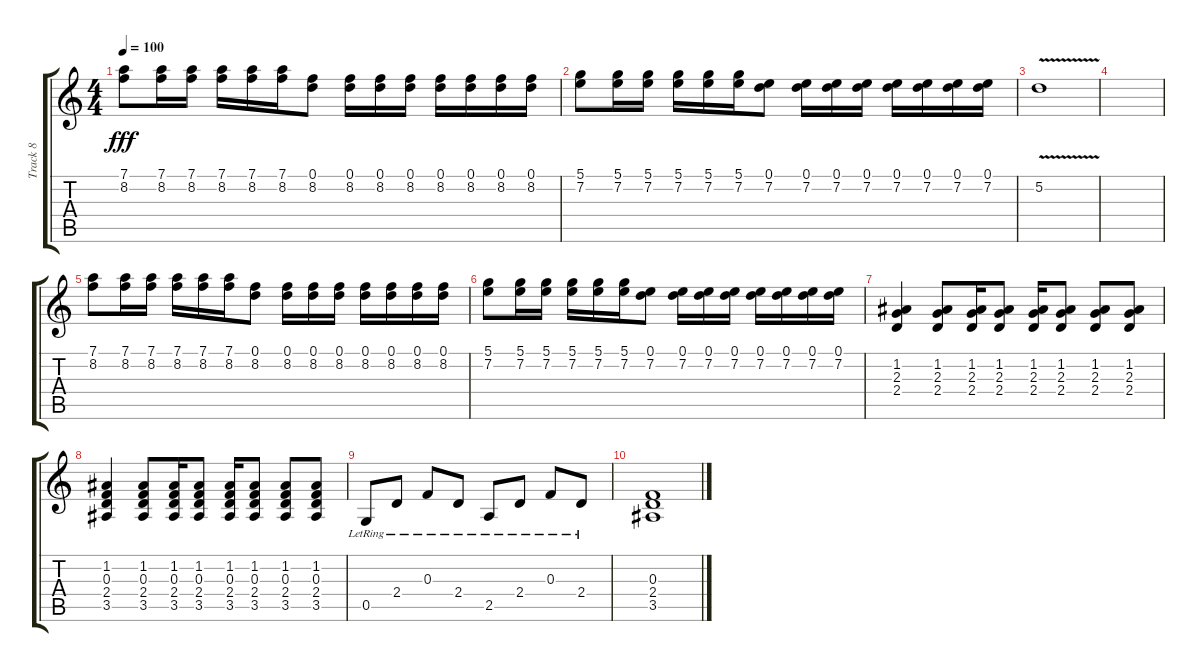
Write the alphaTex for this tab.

\track ("Track 8" "Track 8") {instrument electricguitarjazz}
\staff {score tabs}
\tuning (D4 A3 F3 C3 G2 C2) {hide}
\ts (4 4)
\tempo 100
\clef g2
\ks c
(7.1 8.2).8{dy fff} (7.1 8.2).16 (7.1 8.2).16 (7.1 8.2).16 (7.1 8.2).16 (7.1 8.2).16 (0.1 8.2).8 (0.1 8.2).16 (0.1 8.2).16 (0.1 8.2).16 (0.1 8.2).16 (0.1 8.2).16 (0.1 8.2).16 (0.1 8.2).16 |
(5.1 7.2).8 (5.1 7.2).16 (5.1 7.2).16 (5.1 7.2).16 (5.1 7.2).16 (5.1 7.2).16 (0.1 7.2).8 (0.1 7.2).16 (0.1 7.2).16 (0.1 7.2).16 (0.1 7.2).16 (0.1 7.2).16 (0.1 7.2).16 (0.1 7.2).16 |
5.2{v}.1 |
|
(7.1 8.2).8 (7.1 8.2).16 (7.1 8.2).16 (7.1 8.2).16 (7.1 8.2).16 (7.1 8.2).16 (0.1 8.2).8 (0.1 8.2).16 (0.1 8.2).16 (0.1 8.2).16 (0.1 8.2).16 (0.1 8.2).16 (0.1 8.2).16 (0.1 8.2).16 |
(5.1 7.2).8 (5.1 7.2).16 (5.1 7.2).16 (5.1 7.2).16 (5.1 7.2).16 (5.1 7.2).16 (0.1 7.2).8 (0.1 7.2).16 (0.1 7.2).16 (0.1 7.2).16 (0.1 7.2).16 (0.1 7.2).16 (0.1 7.2).16 (0.1 7.2).16 |
(1.2 2.3 2.4).4 (1.2 2.3 2.4).8 (1.2 2.3 2.4).16 (1.2 2.3 2.4).8 (1.2 2.3 2.4).16 (1.2 2.3 2.4).8 (1.2 2.3 2.4).8 (1.2 2.3 2.4).8 |
(1.2 0.3 2.4 3.5).4 (1.2 0.3 2.4 3.5).8 (1.2 0.3 2.4 3.5).16 (1.2 0.3 2.4 3.5).8 (1.2 0.3 2.4 3.5).16 (1.2 0.3 2.4 3.5).8 (1.2 0.3 2.4 3.5).8 (1.2 0.3 2.4 3.5).8 |
0.5{lr}.8 2.4{lr}.8 0.3{lr}.8 2.4{lr}.8 2.5{lr}.8 2.4{lr}.8 0.3{lr}.8 2.4{lr}.8 |
(0.3 2.4 3.5).1
